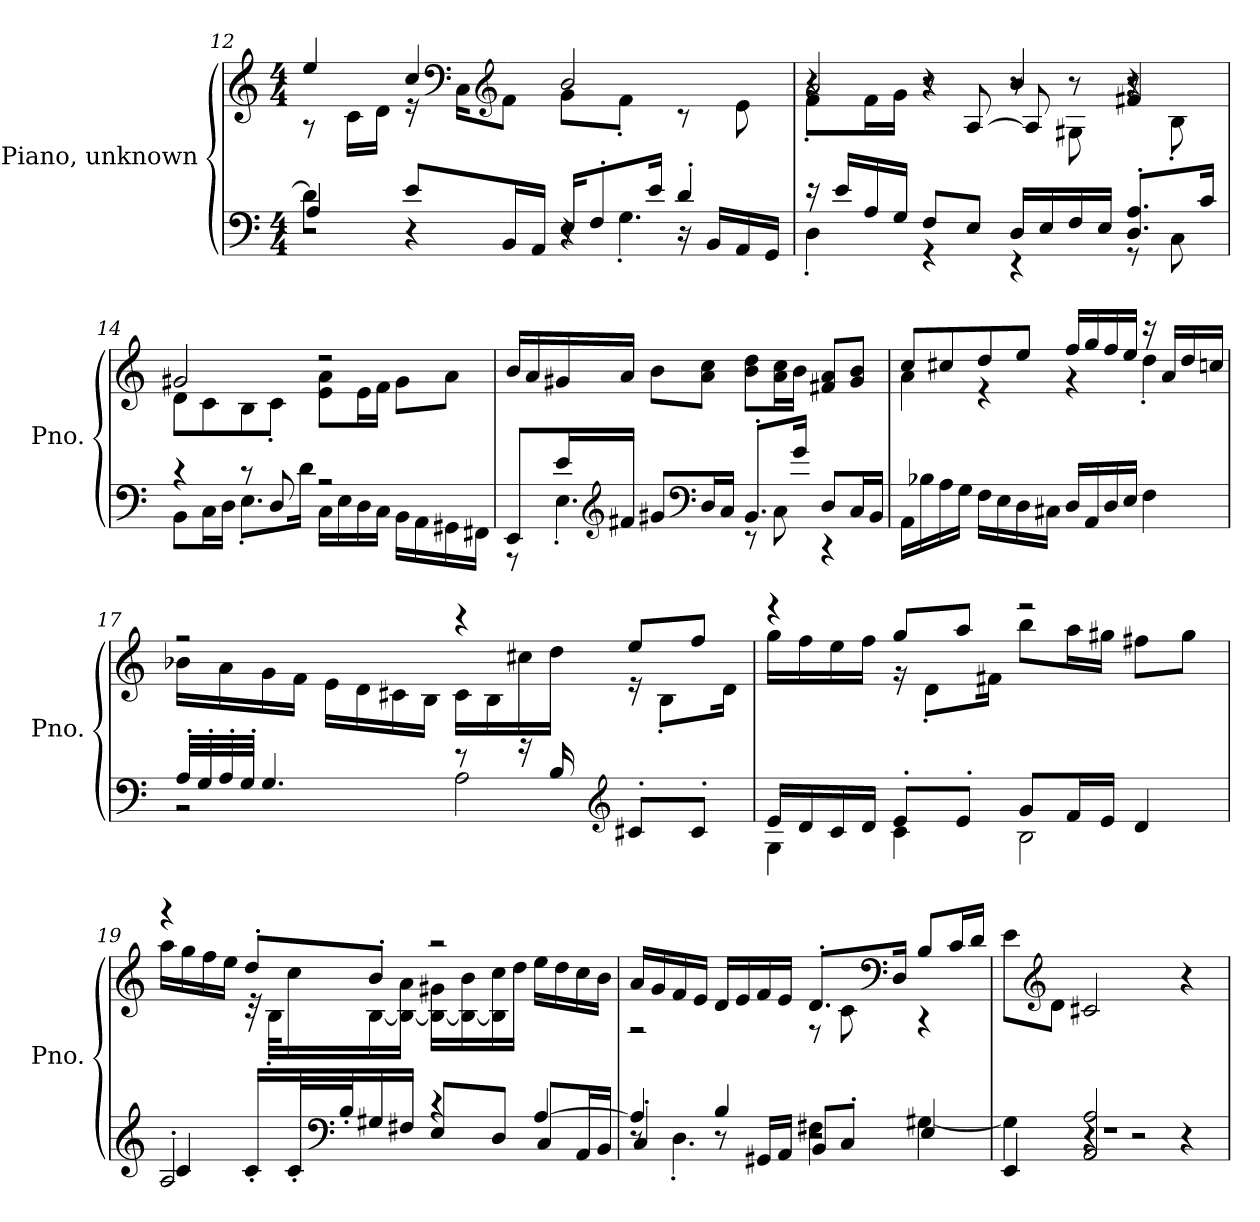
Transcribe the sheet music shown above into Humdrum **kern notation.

**kern	**kern
*part1	*part1
*staff2	*staff1
*I"Piano, unknown	*
*I'Pno.	*
!!LO:LB:g=z
*clefF4	*clefG2
*k[]	*k[]
*M4/4	*M4/4
=12	=12
*^	*^
*	*^	*	*
2r	4d\]	4A/	4ee/	8r
.	.	.	.	16c\LL
.	.	.	.	16d\JJ
.	4r	8e/L	4cc/	16r
*	*	*	*clefF4	*
.	.	.	.	16C\KL
*	*	*	*clefG2	*
.	.	16BB/L	.	8f\J
.	.	16AA/JJ	.	.
4r	8r	16E/KL	2b/	8g\L
.	.	8F'/	.	.
.	4.G'\	.	.	8f'\J
.	.	16e/Jk	.	.
4d'/	.	16r	.	8r
.	.	16BB/LL	.	.
.	.	16AA/	.	8e\
.	.	16GG/JJ	.	.
*	*v	*v	*	*
=13	=13	=13	=13
*	*	*	*^
16r	4D'\	2a/	8f'\L	4r
16e/LL	.	.	.	.
16A/	.	.	16f\L	.
16G/JJ	.	.	16g\JJ	.
8F/L	4r	.	4r	8r
8E/J	.	.	.	[8A/
16D/LL	4r	4b/	8r	8A/]
16E/	.	.	.	.
16F/	.	.	8G#X\	8r
16E/JJ	.	.	.	.
8.D/' 8.A/'L	8r	4f#X/	8r	4r
.	8C\	.	8B'\	.
16c/Jk	.	.	.	.
*	*	*	*v	*v
!!LO:PB:g=z
=14	=14	=14	=14
4r	8BB\L	2g#X/	8d\L
.	16C\L	.	8c\
.	16D\JJ	.	.
8r	8.E'\L	.	8B\
8D/	.	.	8c'\J
.	16d\Jk	.	.
2r	16C\LL	2r	8e\ 8a\L
.	16E\	.	.
.	16D\	.	16e\L
.	16C\JJ	.	16f\JJ
.	16BB\LL	.	8g#\L
.	16AA\	.	.
.	16GG#X\	.	8a\J
.	16FF#X\JJ	.	.
*	*	*v	*v
=15	=15	=15
8EE/L	8r	16b/LL
.	.	16a/
16e/L	4.E'\	16g#X/
*clefG2	*	*
16f#X/JJ	.	16a/JJ
8g#X/L	.	8b\L
*clefF4	*	*
16D/L	.	8a\ 8cc\J
16C/JJ	.	.
8.BB'/L	8r	8b\ 8dd\L
.	8C\	16a\ 16cc\L
16g#/Jk	.	16b\JJ
8D/L	4r	8f#X/ 8a/L
16C/L	.	8g#/ 8b/J
16BB/JJ	.	.
*v	*v	*
!!LO:LB:g=z
=16	=16
*	*^
16AA\LL	8cc/L	4a\
16B-X\	.	.
16A\	8cc#X/	.
16G\JJ	.	.
16F\LL	8dd/	4r
16E\	.	.
16D\	8ee/J	.
16C#X\JJ	.	.
16D/LL	16ff/LL	4r
16AA/	16gg/	.
16D/	16ff/	.
16E/JJ	16ee/JJ	.
4F\	16r	4dd'\
.	16a/LL	.
.	16dd/	.
.	16ccn/JJ	.
=17	=17	=17
*^	*	*
32A'/LLL	2r	2r	16b-X\LL
32G'/	.	.	.
32A'/	.	.	16a\
32G'/JJJ	.	.	.
4.G/	.	.	16g\
.	.	.	16f\JJ
.	.	.	16e\LL
.	.	.	16d\
.	.	.	16c#X\
.	.	.	16B\JJ
8r	2A\	4r	16c#\LL
.	.	.	16B\
16r	.	.	16cc#X\
16B/	.	.	16dd\JJ
*clefG2	*	*	*
8c#X'/L	.	8ee/L	16r
.	.	.	8B'\L
8c#'/J	.	8ff/J	.
.	.	.	16d\Jk
!!LO:LB:g=z	!!
=18	=18	=18	=18
16e/LL	4G\	4r	16gg\LL
16d/	.	.	16ff\
16c/	.	.	16ee\
16d/JJ	.	.	16ff\JJ
8e'/L	4c\	8gg/L	16r
.	.	.	8d'\L
8e'/J	.	8aa/J	.
.	.	.	16f#X\Jk
8g/L	2B\	2r	8bb\L
16f/L	.	.	16aa\L
16e/JJ	.	.	16gg#X\JJ
4d/	.	.	8ff#X\L
.	.	.	8gg#\J
=19	=19	=19	=19
2A'/	4c/	4r	16aa\LL
.	.	.	16gg\
.	.	.	16ff\
.	.	.	16ee\JJ
.	16c'/LL	8dd'/L	32r
.	.	.	32B'\KLL
.	32c'/L	.	16cc\
*clefF4	*	*	*
.	32B'/J	.	.
.	16G#X/	8b'/J	[16B\
.	16F#X/JJ	.	16B\_ 16a\JJ
4r	8E/L	2r	16B\_ 16g#X\LL
.	.	.	16B\_ 16b\
.	8D/J	.	16B\] 16cc\
.	.	.	16dd\JJ
[4A/	8C/L	.	16ee\LL
.	.	.	16dd\
.	16AA/L	.	16cc\
.	16BB/JJ	.	16b\JJ
!!LO:LB:g=z	!!
=20	=20	=20	=20
*	*^	*	*
4A/]	8r	4C'/	16a/LL	2r
.	.	.	16g/	.
.	4.D'\	.	16f/	.
.	.	.	16e/JJ	.
4B/	.	8r	16d/LL	.
.	.	.	16e/	.
.	.	16GG#X/LL	16f/	.
.	.	16AA/JJ	16e/JJ	.
2r	4F#X\	8BB/L	8.d'/L	8r
.	.	8C'/J	.	8c\
*	*	*	*clefF4	*
.	.	.	16D/Jk	.
.	[4G#X\	4E/	8B/L	4r
.	.	.	16c/L	.
.	.	.	16d/JJ	.
*	*	*	*v	*v
=21	=21	=21	=21
1r	4G#\]	4EE/	8e\L
*	*	*	*clefG2
.	.	.	8d\J
.	4r	2AA/ 2A/	2c#X/
.	2r	.	.
.	.	4r	4r
*v	*v	*v	*
=	=
*-	*-
